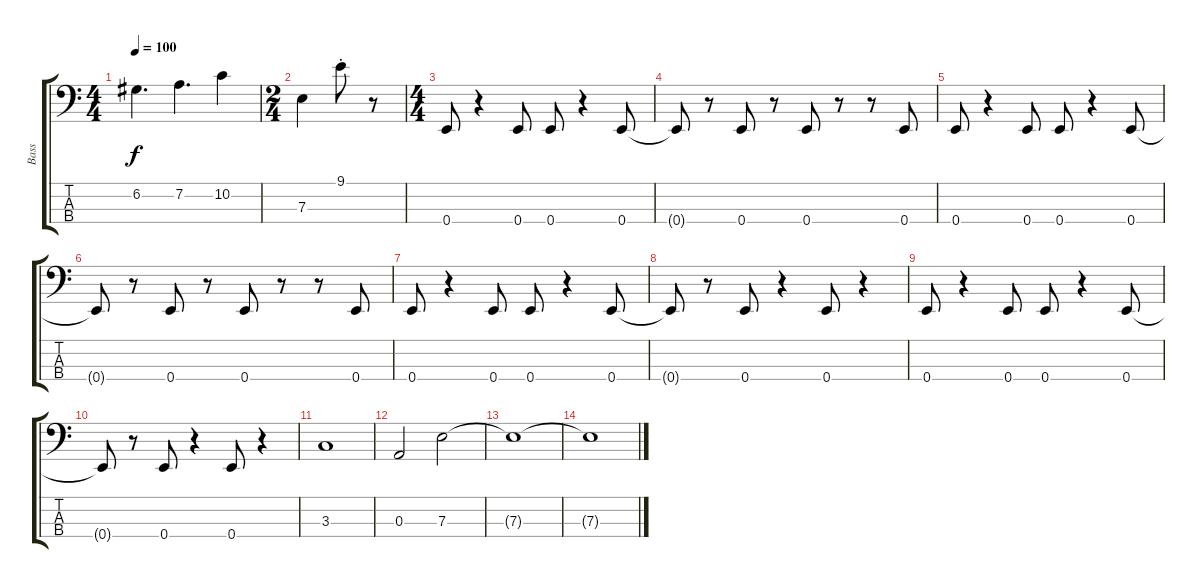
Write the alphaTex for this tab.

\track ("Bass" "Bass") {instrument electricbassfinger}
\staff {score tabs}
\tuning (G2 D2 A1 E1) {hide}
\ts (4 4)
\tempo 100
\clef f4
\ks c
6.2.4{d dy f} 7.2.4{d} 10.2.4 |
\ts (2 4)
7.3.4 9.1{st}.8 r.8 |
\ts (4 4)
0.4.8 r.4 0.4.8 0.4.8 r.4 0.4.8 |
0.4{t}.8 r.8 0.4.8 r.8 0.4.8 r.8 r.8 0.4.8 |
0.4.8 r.4 0.4.8 0.4.8 r.4 0.4.8 |
0.4{t}.8 r.8 0.4.8 r.8 0.4.8 r.8 r.8 0.4.8 |
0.4.8 r.4 0.4.8 0.4.8 r.4 0.4.8 |
0.4{t}.8 r.8 0.4.8 r.4 0.4.8 r.4 |
0.4.8 r.4 0.4.8 0.4.8 r.4 0.4.8 |
0.4{t}.8 r.8 0.4.8 r.4 0.4.8 r.4 |
3.3.1 |
0.3.2 7.3.2 |
7.3{t}.1 |
7.3{t}.1
